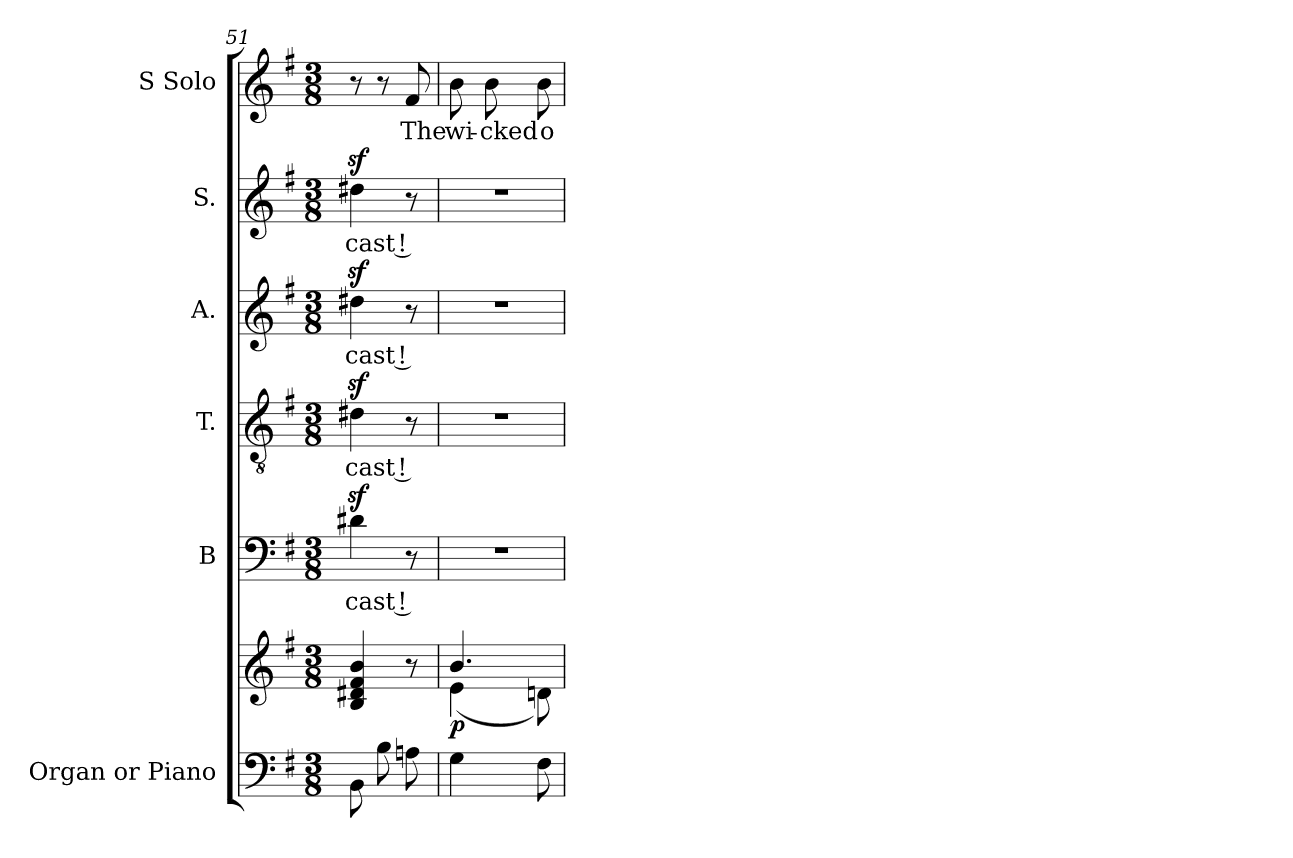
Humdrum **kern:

**kern	**kern	**dynam	**kern	**text	**kern	**text	**kern	**text	**kern	**text	**kern	**text
*part6	*part6	*part6	*part5	*part5	*part4	*part4	*part3	*part3	*part2	*part2	*part1	*part1
*staff7	*staff6	*staff6/7	*staff5	*staff5	*staff4	*staff4	*staff3	*staff3	*staff2	*staff2	*staff1	*staff1
*I"Organ or  Piano	*	*	*I"B	*	*I"T.	*	*I"A.	*	*I"S.	*	*I"S    Solo	*
*	*	*	*I'B.	*	*I'T.	*	*I'A.	*	*I'S.	*	*I'S.	*
*clefF4	*clefG2	*	*clefF4	*	*clefGv2	*	*clefG2	*	*clefG2	*	*clefG2	*
*	*	*	*	*	*ITrd7c12	*	*	*	*	*	*	*
*k[f#]	*k[f#]	*	*k[f#]	*	*k[f#]	*	*k[f#]	*	*k[f#]	*	*k[f#]	*
*G:	*G:	*	*G:	*	*G:	*	*G:	*	*G:	*	*G:	*
*M3/8	*M3/8	*	*M3/8	*	*M3/8	*	*M3/8	*	*M3/8	*	*M3/8	*
=51	=51	=51	=51	=51	=51	=51	=51	=51	=51	=51	=51	=51
8BB\	4B/ 4d#X/ 4f#/ 4b/	.	4d#Xz>\	cast !	4D#Xz>\	cast !	4dd#Xz>\	cast !	4dd#Xz>\	cast !	8r	.
8B\	.	.	.	.	.	.	.	.	.	.	8r	.
8An\	8r	.	8r	.	8r	.	8r	.	8r	.	8f#/	The
=52	=52	=52	=52	=52	=52	=52	=52	=52	=52	=52	=52	=52
*	*^	*	*	*	*	*	*	*	*	*	*	*
!	!	!	!LO:DY:b	!	!	!	!	!	!	!	!	!	!
4G\	4.b/	(4e\	p	4.r	.	4.r	.	4.r	.	4.r	.	8b\	wi-
.	.	.	.	.	.	.	.	.	.	.	.	8b\	-cked
8F#\	.	8dn\)	.	.	.	.	.	.	.	.	.	8b\	o-
*	*v	*v	*	*	*	*	*	*	*	*	*	*	*
=	=	=	=	=	=	=	=	=	=	=	=	=
*-	*-	*-	*-	*-	*-	*-	*-	*-	*-	*-	*-	*-
